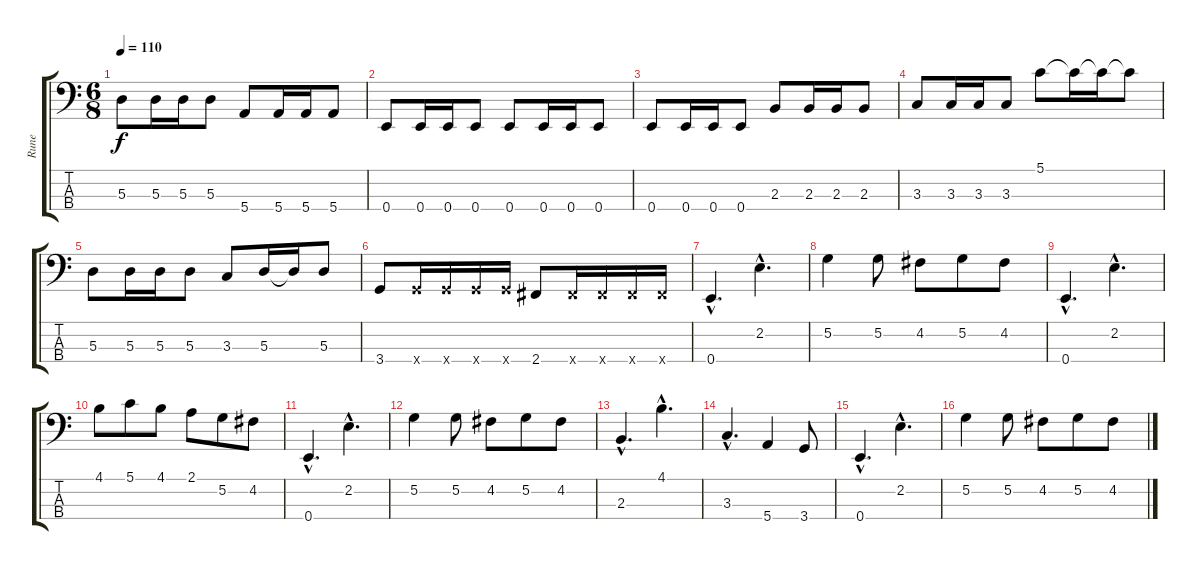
\track ("Rune" "Rune") {instrument electricbassfinger}
\staff {score tabs}
\tuning (G2 D2 A1 E1) {hide}
\ts (6 8)
\tempo 110
\clef f4
\ks c
5.3.8{dy f} 5.3.16 5.3.16 5.3.8 5.4.8 5.4.16 5.4.16 5.4.8 |
0.4.8 0.4.16 0.4.16 0.4.8 0.4.8 0.4.16 0.4.16 0.4.8 |
0.4.8 0.4.16 0.4.16 0.4.8 2.3.8 2.3.16 2.3.16 2.3.8 |
3.3.8 3.3.16 3.3.16 3.3.8 5.1.8 5.1{t}.16 5.1{t}.16 5.1{t}.8 |
5.3.8 5.3.16 5.3.16 5.3.8 3.3.8 5.3.16 5.3{t}.16 5.3.8 |
3.4.8 3.4{x}.16 3.4{x}.16 3.4{x}.16 3.4{x}.16 2.4.8 2.4{x}.16 2.4{x}.16 2.4{x}.16 2.4{x}.16 |
0.4{hac}.4{d} 2.2{hac}.4{d} |
5.2.4 5.2.8 4.2.8 5.2.8 4.2.8 |
0.4{hac}.4{d} 2.2{hac}.4{d} |
4.1.8 5.1.8 4.1.8 2.1.8 5.2.8 4.2.8 |
0.4{hac}.4{d} 2.2{hac}.4{d} |
5.2.4 5.2.8 4.2.8 5.2.8 4.2.8 |
2.3{hac}.4{d} 4.1{hac}.4{d} |
3.3{hac}.4{d} 5.4.4 3.4.8 |
0.4{hac}.4{d} 2.2{hac}.4{d} |
5.2.4 5.2.8 4.2.8 5.2.8 4.2.8
